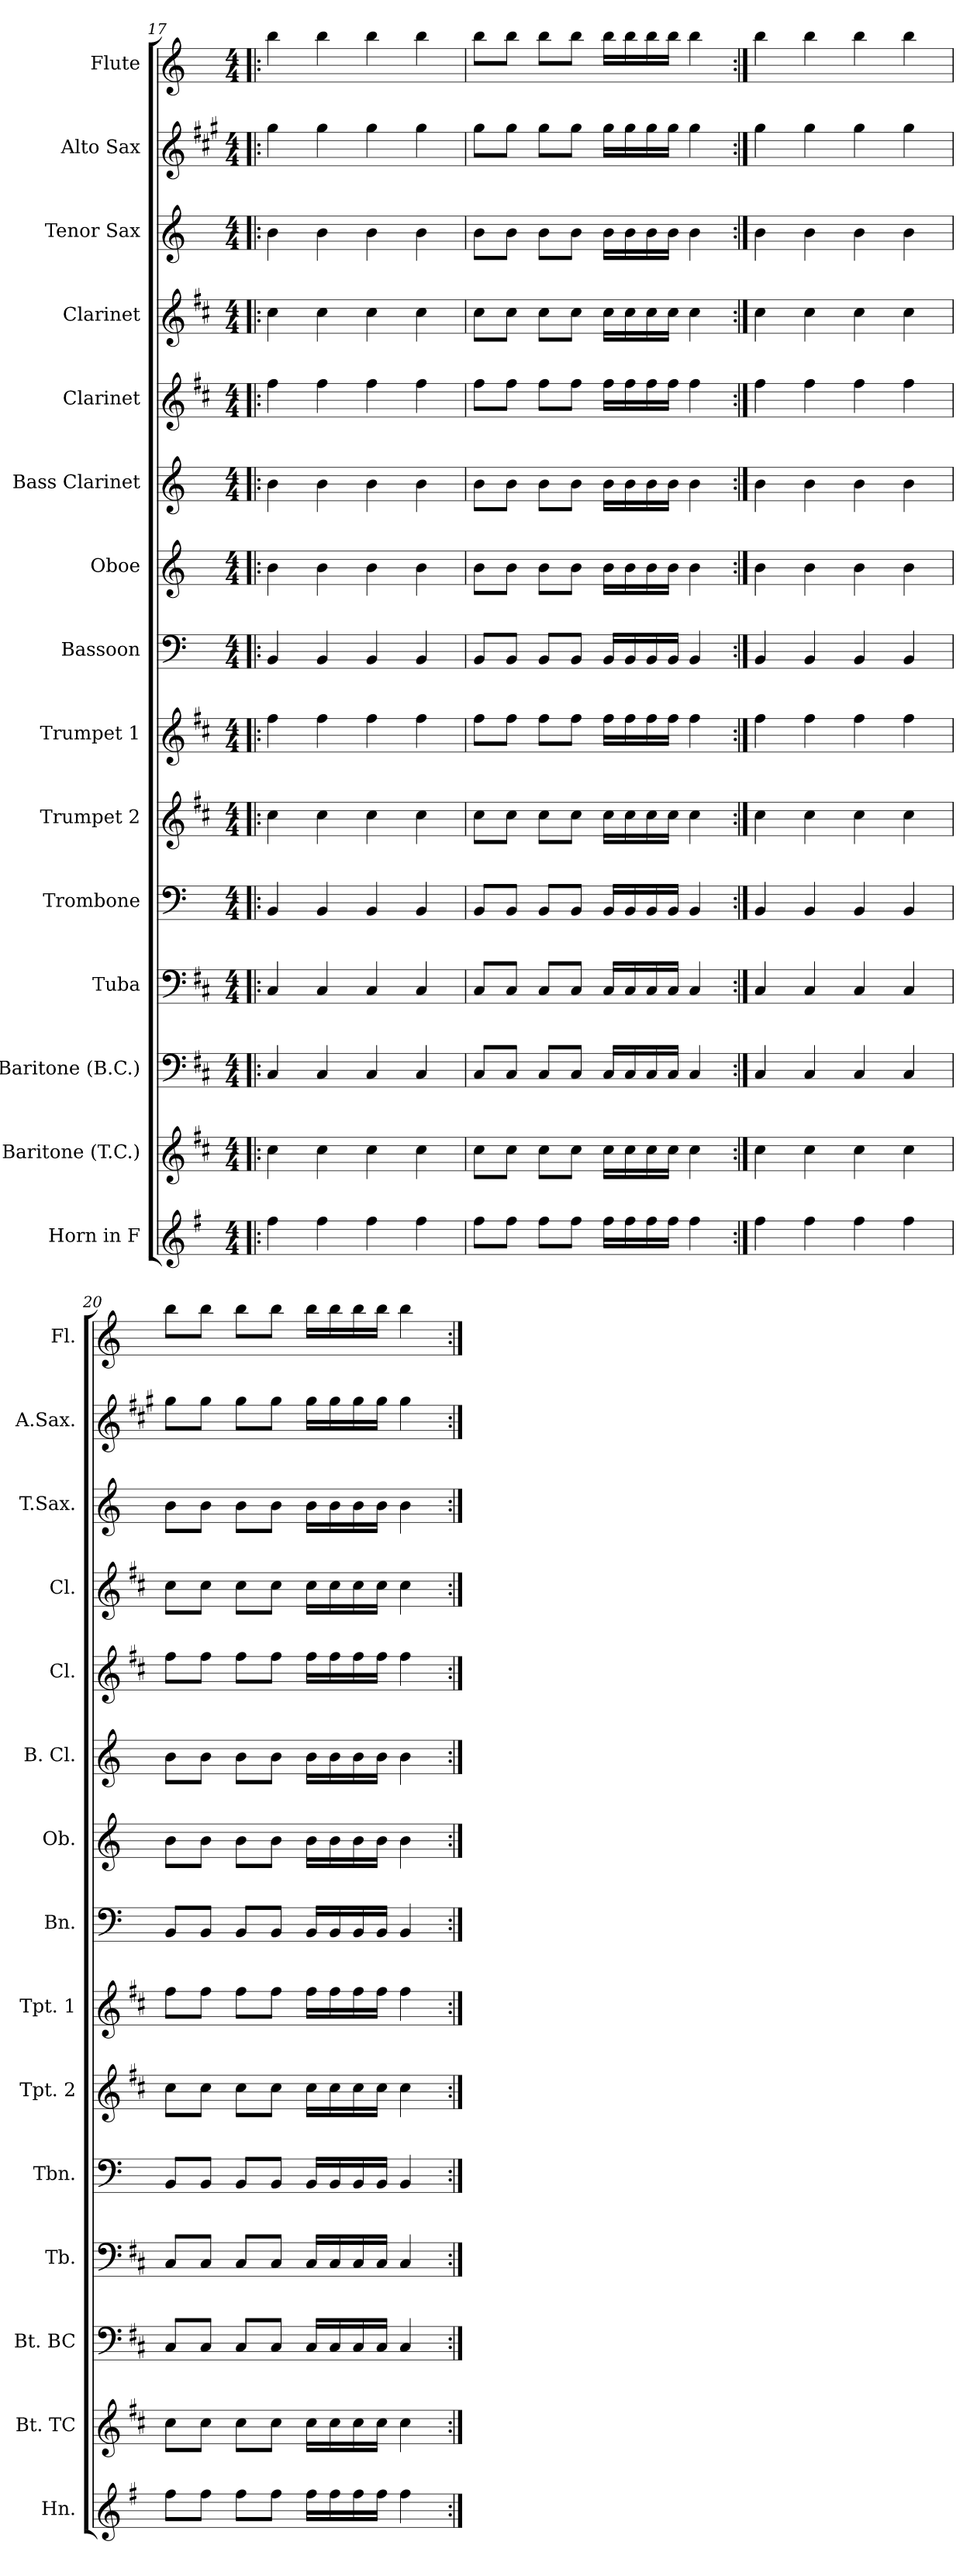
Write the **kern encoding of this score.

**kern	**kern	**kern	**kern	**kern	**kern	**kern	**kern	**kern	**kern	**kern	**kern	**kern	**kern	**kern
*part15	*part14	*part13	*part12	*part11	*part10	*part9	*part8	*part7	*part6	*part5	*part4	*part3	*part2	*part1
*staff15	*staff14	*staff13	*staff12	*staff11	*staff10	*staff9	*staff8	*staff7	*staff6	*staff5	*staff4	*staff3	*staff2	*staff1
*I"Horn in F	*I"Baritone (T.C.)	*I"Baritone (B.C.)	*I"Tuba	*I"Trombone	*I"Trumpet 2	*I"Trumpet 1	*I"Bassoon	*I"Oboe	*I"Bass Clarinet	*I"Clarinet	*I"Clarinet	*I"Tenor Sax	*I"Alto Sax	*I"Flute
*I'Hn.	*I'Bt. TC	*I'Bt. BC	*I'Tb.	*I'Tbn.	*I'Tpt. 2	*I'Tpt. 1	*I'Bn.	*I'Ob.	*I'B. Cl.	*I'Cl.	*I'Cl.	*I'T.Sax.	*I'A.Sax.	*I'Fl.
*clefG2	*clefG2	*clefF4	*clefF4	*clefF4	*clefG2	*clefG2	*clefF4	*clefG2	*clefG2	*clefG2	*clefG2	*clefG2	*clefG2	*clefG2
*ITrd4c7	*ITrd1c2	*ITrd1c2	*ITrd1c2	*	*ITrd1c2	*ITrd1c2	*	*	*ITrd8c14	*ITrd1c2	*ITrd1c2	*ITrd8c14	*ITrd5c9	*
*k[]	*k[]	*k[]	*k[]	*k[]	*k[]	*k[]	*k[]	*k[]	*k[]	*k[]	*k[]	*k[]	*k[]	*k[]
*M4/4	*M4/4	*M4/4	*M4/4	*M4/4	*M4/4	*M4/4	*M4/4	*M4/4	*M4/4	*M4/4	*M4/4	*M4/4	*M4/4	*M4/4
=17!|:	=17!|:	=17!|:	=17!|:	=17!|:	=17!|:	=17!|:	=17!|:	=17!|:	=17!|:	=17!|:	=17!|:	=17!|:	=17!|:	=17!|:
4b	4b	4BB	4BB	4BB	4b	4ee	4BB	4b	4B	4ee	4b	4B	4b	4bb
4b	4b	4BB	4BB	4BB	4b	4ee	4BB	4b	4B	4ee	4b	4B	4b	4bb
4b	4b	4BB	4BB	4BB	4b	4ee	4BB	4b	4B	4ee	4b	4B	4b	4bb
4b	4b	4BB	4BB	4BB	4b	4ee	4BB	4b	4B	4ee	4b	4B	4b	4bb
=18	=18	=18	=18	=18	=18	=18	=18	=18	=18	=18	=18	=18	=18	=18
8bL	8bL	8BBL	8BBL	8BBL	8bL	8eeL	8BBL	8bL	8BL	8eeL	8bL	8BL	8bL	8bbL
8bJ	8bJ	8BBJ	8BBJ	8BBJ	8bJ	8eeJ	8BBJ	8bJ	8BJ	8eeJ	8bJ	8BJ	8bJ	8bbJ
8bL	8bL	8BBL	8BBL	8BBL	8bL	8eeL	8BBL	8bL	8BL	8eeL	8bL	8BL	8bL	8bbL
8bJ	8bJ	8BBJ	8BBJ	8BBJ	8bJ	8eeJ	8BBJ	8bJ	8BJ	8eeJ	8bJ	8BJ	8bJ	8bbJ
16bLL	16bLL	16BBLL	16BBLL	16BBLL	16bLL	16eeLL	16BBLL	16bLL	16BLL	16eeLL	16bLL	16BLL	16bLL	16bbLL
16b	16b	16BB	16BB	16BB	16b	16ee	16BB	16b	16B	16ee	16b	16B	16b	16bb
16b	16b	16BB	16BB	16BB	16b	16ee	16BB	16b	16B	16ee	16b	16B	16b	16bb
16bJJ	16bJJ	16BBJJ	16BBJJ	16BBJJ	16bJJ	16eeJJ	16BBJJ	16bJJ	16BJJ	16eeJJ	16bJJ	16BJJ	16bJJ	16bbJJ
4b	4b	4BB	4BB	4BB	4b	4ee	4BB	4b	4B	4ee	4b	4B	4b	4bb
=19:|!	=19:|!	=19:|!	=19:|!	=19:|!	=19:|!	=19:|!	=19:|!	=19:|!	=19:|!	=19:|!	=19:|!	=19:|!	=19:|!	=19:|!
4b	4b	4BB	4BB	4BB	4b	4ee	4BB	4b	4B	4ee	4b	4B	4b	4bb
4b	4b	4BB	4BB	4BB	4b	4ee	4BB	4b	4B	4ee	4b	4B	4b	4bb
4b	4b	4BB	4BB	4BB	4b	4ee	4BB	4b	4B	4ee	4b	4B	4b	4bb
4b	4b	4BB	4BB	4BB	4b	4ee	4BB	4b	4B	4ee	4b	4B	4b	4bb
=20	=20	=20	=20	=20	=20	=20	=20	=20	=20	=20	=20	=20	=20	=20
8bL	8bL	8BBL	8BBL	8BBL	8bL	8eeL	8BBL	8bL	8BL	8eeL	8bL	8BL	8bL	8bbL
8bJ	8bJ	8BBJ	8BBJ	8BBJ	8bJ	8eeJ	8BBJ	8bJ	8BJ	8eeJ	8bJ	8BJ	8bJ	8bbJ
8bL	8bL	8BBL	8BBL	8BBL	8bL	8eeL	8BBL	8bL	8BL	8eeL	8bL	8BL	8bL	8bbL
8bJ	8bJ	8BBJ	8BBJ	8BBJ	8bJ	8eeJ	8BBJ	8bJ	8BJ	8eeJ	8bJ	8BJ	8bJ	8bbJ
16bLL	16bLL	16BBLL	16BBLL	16BBLL	16bLL	16eeLL	16BBLL	16bLL	16BLL	16eeLL	16bLL	16BLL	16bLL	16bbLL
16b	16b	16BB	16BB	16BB	16b	16ee	16BB	16b	16B	16ee	16b	16B	16b	16bb
16b	16b	16BB	16BB	16BB	16b	16ee	16BB	16b	16B	16ee	16b	16B	16b	16bb
16bJJ	16bJJ	16BBJJ	16BBJJ	16BBJJ	16bJJ	16eeJJ	16BBJJ	16bJJ	16BJJ	16eeJJ	16bJJ	16BJJ	16bJJ	16bbJJ
4b	4b	4BB	4BB	4BB	4b	4ee	4BB	4b	4B	4ee	4b	4B	4b	4bb
=:|!	=:|!	=:|!	=:|!	=:|!	=:|!	=:|!	=:|!	=:|!	=:|!	=:|!	=:|!	=:|!	=:|!	=:|!
*-	*-	*-	*-	*-	*-	*-	*-	*-	*-	*-	*-	*-	*-	*-
